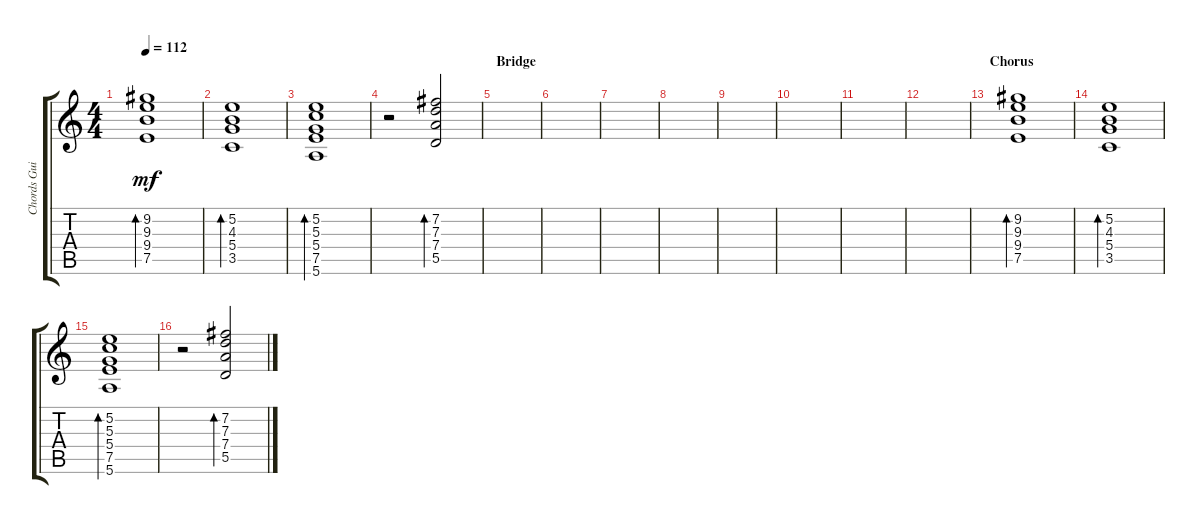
\track ("Chords Guitar" "Chords Gui") {instrument electricguitarclean}
\staff {score tabs}
\tuning (E4 B3 G3 D3 A2 E2) {hide}
\ts (4 4)
\tempo 112
\clef g2
\ks c
(9.2 9.3 9.4 7.5).1{bd 30 dy mf} |
(5.2 4.3 5.4 3.5).1{bd 30} |
(5.2 5.3 5.4 7.5 5.6).1{bd 30} |
r.2 (7.2 7.3 7.4 5.5).2{bd 30} |
\section ("" "Bridge")
|
|
|
|
|
|
|
|
\section ("" "Chorus")
(9.2 9.3 9.4 7.5).1{bd 30} |
(5.2 4.3 5.4 3.5).1{bd 30} |
(5.2 5.3 5.4 7.5 5.6).1{bd 30} |
r.2 (7.2 7.3 7.4 5.5).2{bd 30}
